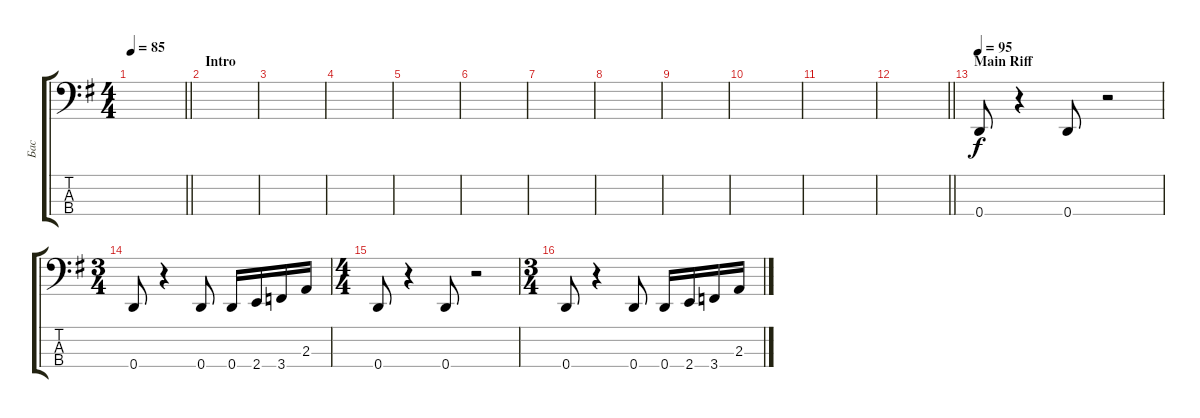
\track ("Бас" "Бас") {instrument electricbassfinger}
\staff {score tabs}
\tuning (F2 C2 G1 D1) {hide}
\ts (4 4)
\tempo 85
\clef f4
\barLineRight lightlight
\ks eminor
|
\section ("" "Intro")
|
|
|
|
|
|
|
|
|
|
\barLineRight lightlight
|
\section ("" "Main Riff")
\tempo 95
0.4.8 r.4 0.4.8 r.2 |
\ts (3 4)
0.4.8 r.4 0.4.8 0.4.16 2.4.16 3.4.16 2.3.16 |
\ts (4 4)
0.4.8 r.4 0.4.8 r.2 |
\ts (3 4)
0.4.8 r.4 0.4.8 0.4.16 2.4.16 3.4.16 2.3.16
